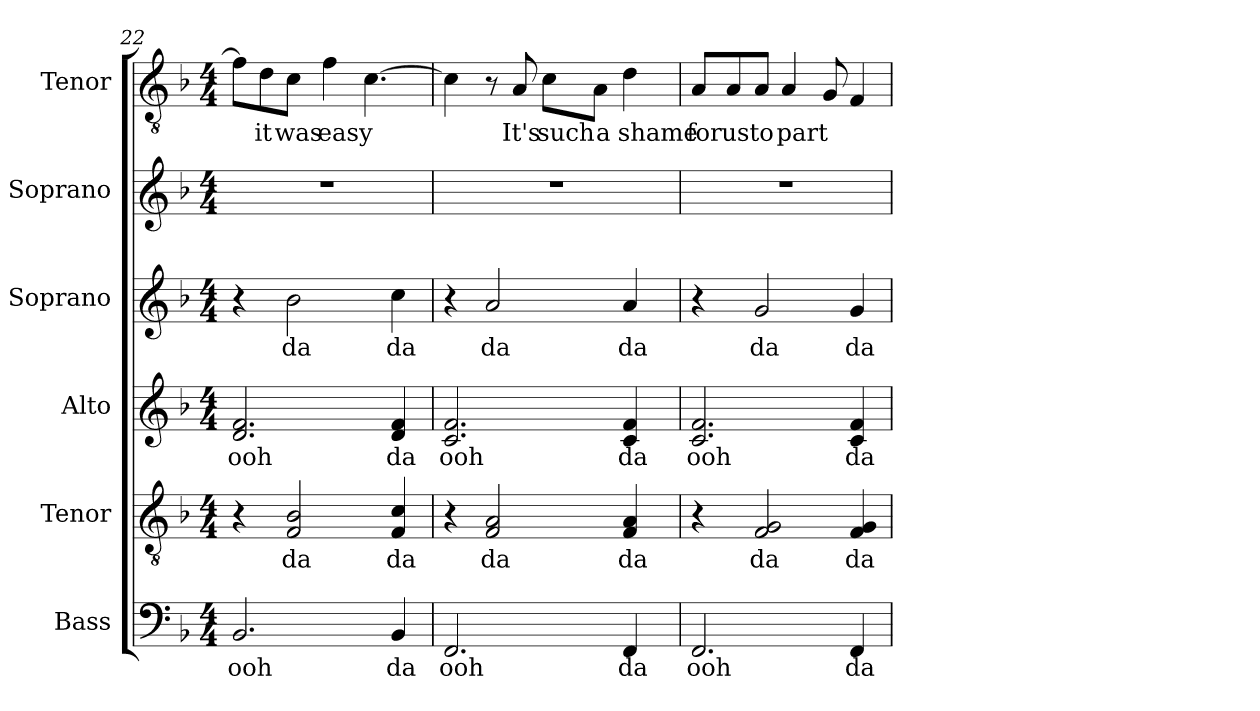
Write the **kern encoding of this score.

**kern	**text	**kern	**text	**kern	**text	**kern	**text	**kern	**kern	**text
*part6	*part6	*part5	*part5	*part4	*part4	*part3	*part3	*part2	*part1	*part1
*staff6	*staff6	*staff5	*staff5	*staff4	*staff4	*staff3	*staff3	*staff2	*staff1	*staff1
*I"Bass	*	*I"Tenor	*	*I"Alto	*	*I"Soprano	*	*I"Soprano	*I"Tenor	*
*I'B.	*	*I'T.	*	*I'A.	*	*I'S.	*	*I'S.	*I'T.	*
*clefF4	*	*clefGv2	*	*clefG2	*	*clefG2	*	*clefG2	*clefGv2	*
*k[b-]	*	*k[b-]	*	*k[b-]	*	*k[b-]	*	*k[b-]	*k[b-]	*
*M4/4	*	*M4/4	*	*M4/4	*	*M4/4	*	*M4/4	*M4/4	*
=22	=22	=22	=22	=22	=22	=22	=22	=22	=22	=22
!	!LO:LY:b	!	!	!	!LO:LY:b	!	!	!	!	!
2.BB-/	ooh	4r	.	2.d/ 2.f/	ooh	4r	.	1r	8f\L]	.
!	!	!	!	!	!	!	!	!	!	!LO:LY:b
.	.	.	.	.	.	.	.	.	8d\	it
!	!	!	!LO:LY:b	!	!	!	!LO:LY:b	!	!	!LO:LY:b
.	.	2F/ 2B-/	da	.	.	2b-\	da	.	8c\J	was
!	!	!	!	!	!	!	!	!	!	!LO:LY:b
.	.	.	.	.	.	.	.	.	4f\	easy
.	.	.	.	.	.	.	.	.	[4.c\	.
!	!LO:LY:b	!	!LO:LY:b	!	!LO:LY:b	!	!LO:LY:b	!	!	!
4BB-/	da	4F/ 4c/	da	4d/ 4f/	da	4cc\	da	.	.	.
=23	=23	=23	=23	=23	=23	=23	=23	=23	=23	=23
!	!LO:LY:b	!	!	!	!LO:LY:b	!	!	!	!	!
2.FF/	ooh	4r	.	2.c/ 2.f/	ooh	4r	.	1r	4c\]	.
!	!	!	!LO:LY:b	!	!	!	!LO:LY:b	!	!	!
.	.	2F/ 2A/	da	.	.	2a/	da	.	8r	.
!	!	!	!	!	!	!	!	!	!	!LO:LY:b
.	.	.	.	.	.	.	.	.	8A/	It's
!	!	!	!	!	!	!	!	!	!	!LO:LY:b
.	.	.	.	.	.	.	.	.	8c\L	such
!	!	!	!	!	!	!	!	!	!	!LO:LY:b
.	.	.	.	.	.	.	.	.	8A\J	a
!	!LO:LY:b	!	!LO:LY:b	!	!LO:LY:b	!	!LO:LY:b	!	!	!LO:LY:b
4FF/	da	4F/ 4A/	da	4c/ 4f/	da	4a/	da	.	4d\	shame
=24	=24	=24	=24	=24	=24	=24	=24	=24	=24	=24
!	!LO:LY:b	!	!	!	!LO:LY:b	!	!	!	!	!LO:LY:b
2.FF/	ooh	4r	.	2.c/ 2.f/	ooh	4r	.	1r	8A/L	for
!	!	!	!	!	!	!	!	!	!	!LO:LY:b
.	.	.	.	.	.	.	.	.	8A/	us
!	!	!	!LO:LY:b	!	!	!	!LO:LY:b	!	!	!LO:LY:b
.	.	2F/ 2G/	da	.	.	2g/	da	.	8A/J	to
!	!	!	!	!	!	!	!	!	!	!LO:LY:b
.	.	.	.	.	.	.	.	.	4A/	part
.	.	.	.	.	.	.	.	.	8G/	.
!	!LO:LY:b	!	!LO:LY:b	!	!LO:LY:b	!	!LO:LY:b	!	!	!
4FF/	da	4F/ 4G/	da	4c/ 4f/	da	4g/	da	.	4F/	.
=	=	=	=	=	=	=	=	=	=	=
*-	*-	*-	*-	*-	*-	*-	*-	*-	*-	*-
